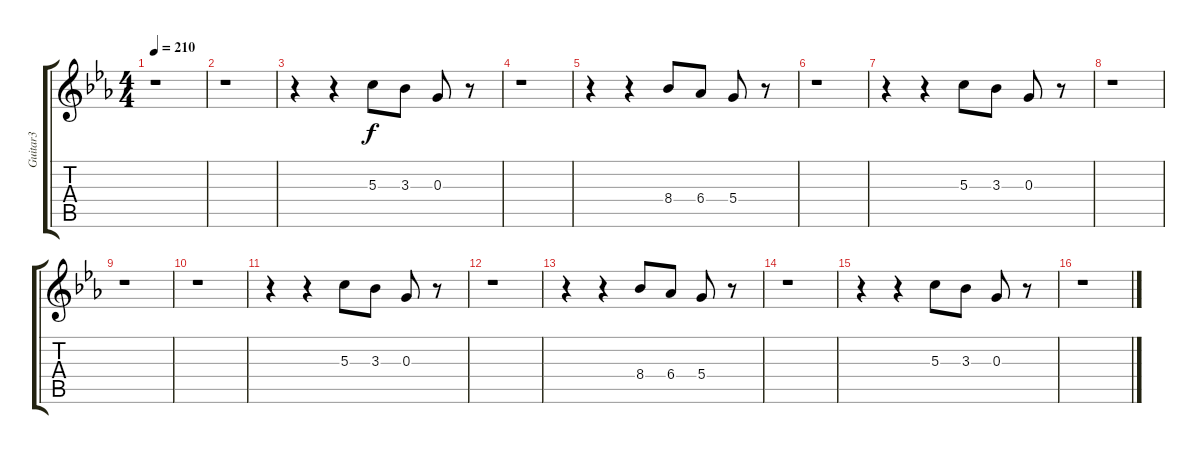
\track ("Guitar3" "Guitar3") {instrument distortionguitar}
\staff {score tabs}
\tuning (E4 B3 G3 D3 A2 E2) {hide}
\ts (4 4)
\tempo 210
\clef g2
\ks cminor
r.1{dy f instrument distortionguitar} |
r.1 |
r.4 r.4 5.3.8 3.3.8 0.3.8 r.8 |
r.1 |
r.4 r.4 8.4.8 6.4.8 5.4.8 r.8 |
r.1 |
r.4 r.4 5.3.8 3.3.8 0.3.8 r.8 |
r.1 |
r.1 |
r.1 |
r.4 r.4 5.3.8 3.3.8 0.3.8 r.8 |
r.1 |
r.4 r.4 8.4.8 6.4.8 5.4.8 r.8 |
r.1 |
r.4 r.4 5.3.8 3.3.8 0.3.8 r.8 |
r.1
